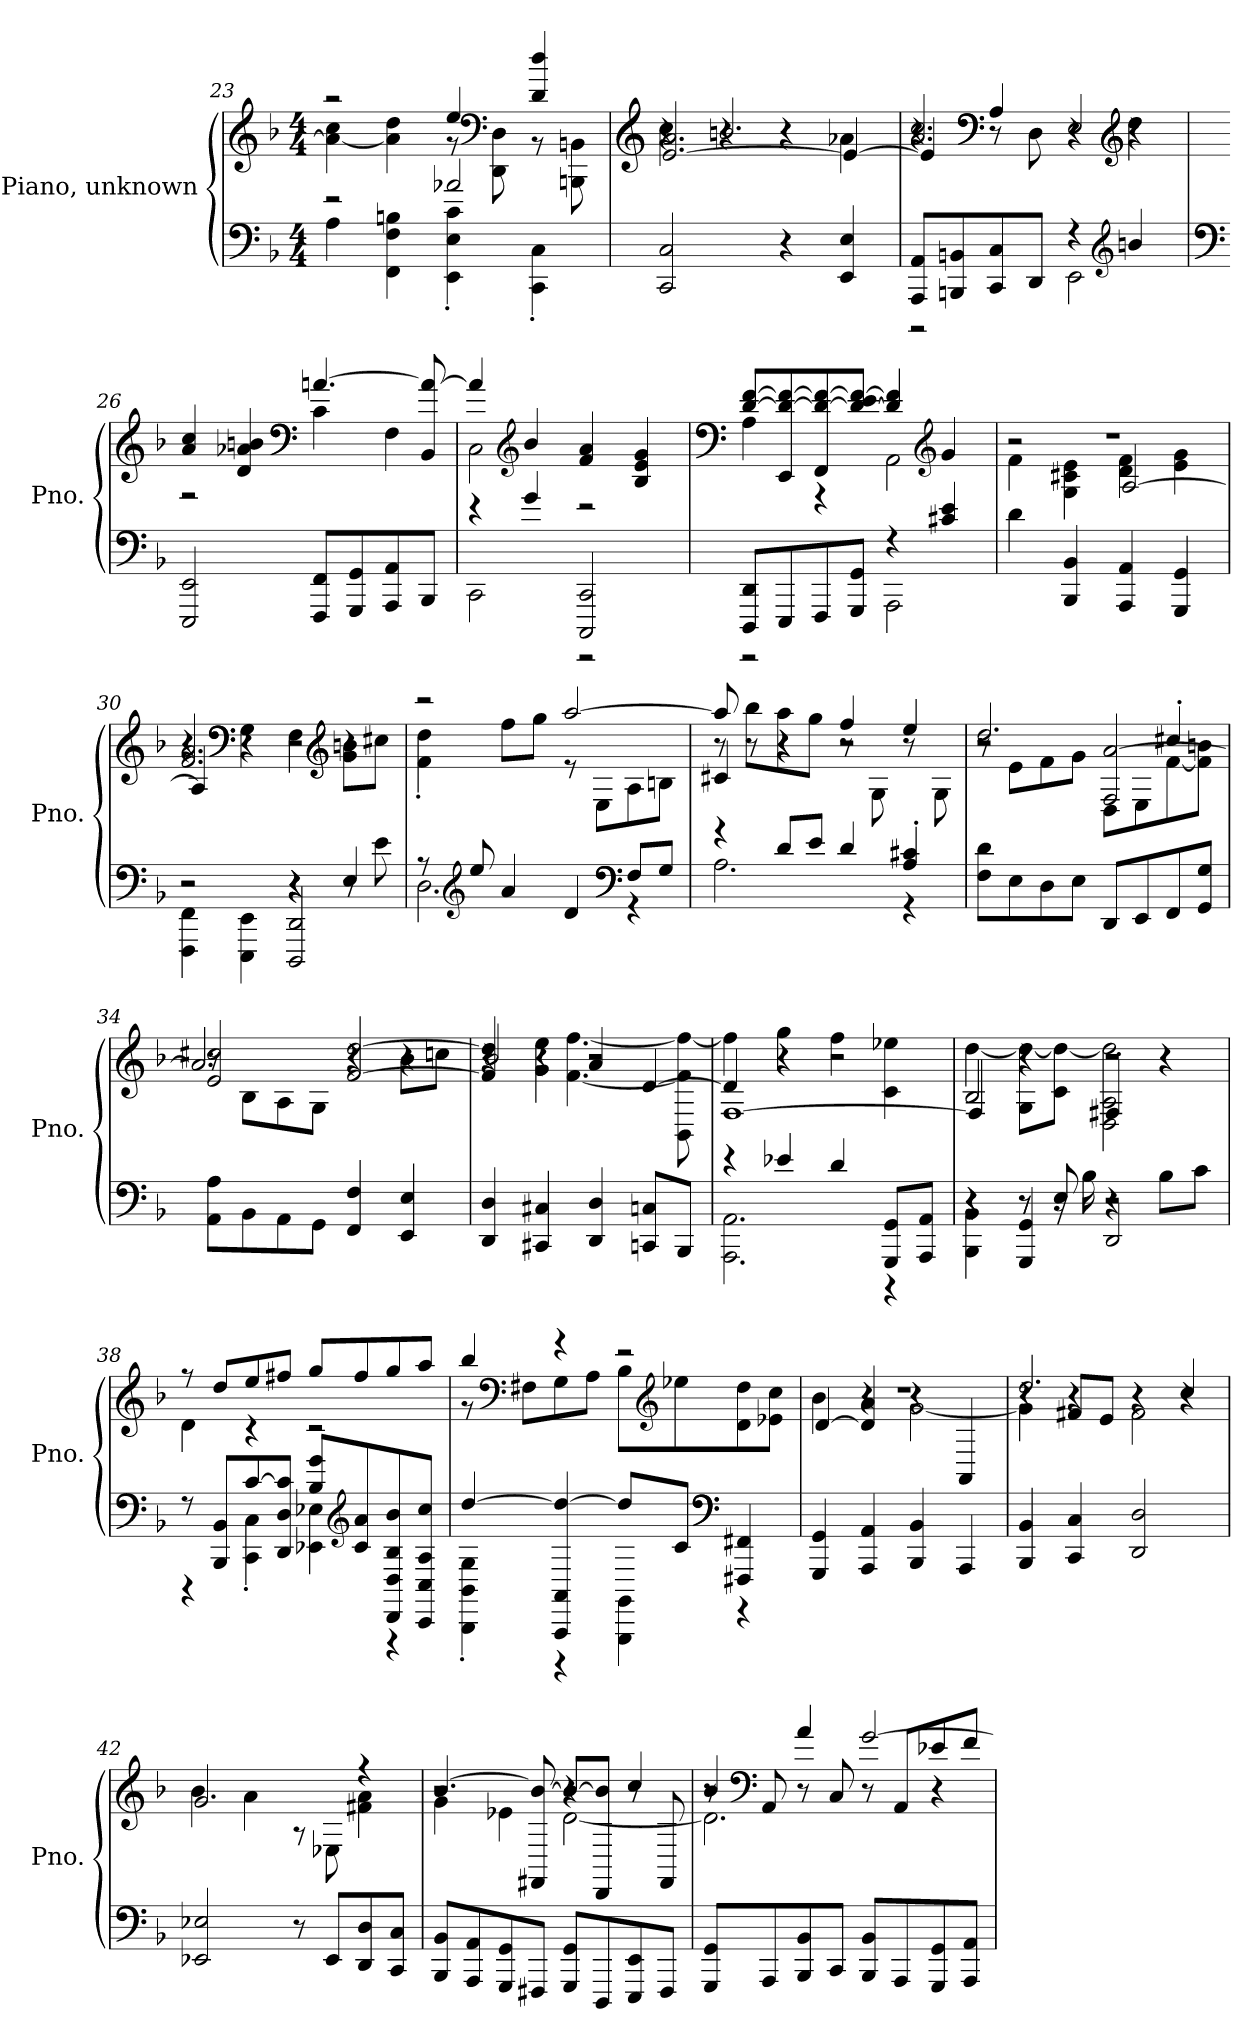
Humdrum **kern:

**kern	**kern
*part1	*part1
*staff2	*staff1
*I"Piano, unknown	*
*I'Pno.	*
!!LO:LB:g=z
*clefF4	*clefG2
*k[b-]	*k[b-]
*M4/4	*M4/4
=23	=23
*^	*^
2r	4A\	2r	4a\_ 4cc\
.	4FF\ 4F\ 4Bn\	.	4a\] 4dd\
2a-X/	4EE\' 4E\' 4c\'	4ee/	8r
*	*	*clefF4	*
.	.	.	8DD\ 8D\
.	4CC\' 4C\'	4d/ 4dd/	8r
.	.	.	8BBBn\ 8BBn\
*v	*v	*	*
*	*v	*v
=24	=24
*	*clefG2
*	*^
*	*	*^
2CC/ 2C/	4r	4cc\	[2.e/ 2.a/
.	2.bn/	4r	.
4r	.	4r	.
4EE/ 4E/	.	4a-X\	4e/_
=25	=25	=25	=25
*^	*	*	*
8AAA/ 8AA/L	2r	2.a/ 2.cc/	4r	4e/]
8BBBn/ 8BBn/	.	.	.	.
*	*	*clefF4	*	*
8CC/ 8C/	.	.	8r	4A/
8DD/J	.	.	8D\	.
4r	2EE\	.	4r	2E/
*clefG2	*	*clefG2	*	*
4bn/	.	4r	4dd\	.
*v	*v	*	*	*
*	*v	*v	*v
!!LO:LB:g=z
=26	=26
*clefF4	*
*	*^
2EEE/ 2EE/	4a/ 4cc/	2r
.	4d/ 4a-X/ 4bn/	.
*	*clefF4	*
8FFF/ 8FF/L	[4.an/	4c\
8GGG/ 8GG/	.	.
8AAA/ 8AA/	.	4F\
8BBB-/J	8BB-/ 8a/_	.
=27	=27	=27
*^	*	*
4r	2CC\	4a/]	2C\
*	*	*clefG2	*
4g/	.	4b-/	.
2CCC/ 2CC/	2r	4f/ 4a/	2r
.	.	4B-/ 4e/ 4g/	.
=28	=28	=28	=28
*	*	*clefF4	*
8DDD/ 8DD/L	2r	[8d/ [8f/L	4A\
8EEE/	.	8EE/ 8d/_ 8f/_	.
8FFF/	.	8FF/ 8d/_ 8f/_	4r
8GGG/ 8GG/J	.	8d/_ 8e/ 8f/_J	.
4r	2AAA\	4d/] 4f/]	2AA\
*	*	*clefG2	*
4c#X/ 4e/	.	4g/	.
*v	*v	*	*
=29	=29	=29
*	*	*^
4d\	1r	4f\	2r
4BBB-/ 4BB-/	.	4G\ 4c#X\ 4e\	.
4AAA/ 4AA/	.	4d\ 4f\	[2A/
4GGG/ 4GG/	.	4e\ 4g\	.
!!LO:PB:g=z	!!	!!
=30	=30	=30	=30
*^	*	*	*
*	*^	*	*	*
2r	4FFF\ 4FF\	2r	2.f/ 2.a/	4r	4A/]
*	*	*	*clefF4	*	*
.	4EEE\ 4EE\	.	.	4G\	4r
4r	4r	2DDD/ 2DD/	.	4F\	2r
*	*	*	*clefG2	*	*
4E/	8r	.	4r	8g\ 8bn\L	.
.	8e\	.	.	8cc#X\J	.
*	*v	*v	*	*	*
*	*	*	*v	*v
=31	=31	=31	=31
8r	2.D\	2r	4f\' 4dd\'
*clefG2	*	*	*
8ee/	.	.	.
4a/	.	.	8ff\L
.	.	.	8gg\J
4d/	.	[2aa/	8r
.	.	.	8E\L
*clefF4	*	*	*
8F/L	4r	.	8A\
8G/J	.	.	8Bn\J
=32	=32	=32	=32
*	*	*	*^
4r	2.A\	8aa/]	8r	4c#X/
.	.	8r	8bb-\L	.
8d/L	.	4r	8aa\	4r
8e/J	.	.	8gg\J	.
4d/	.	4ff/	8r	2r
.	.	.	8G\	.
4A/' 4c#X/'	4r	4ee/	8r	.
.	.	.	8G\	.
*v	*v	*	*	*
!!LO:LB:g=z	!!	!!
=33	=33	=33	=33
8F\ 8d\L	2.dd/	8r	2r
8E\	.	8e\L	.
8D\	.	8f\	.
8E\J	.	8g\J	.
8DD/L	.	8D\L	2F/ [2a/
8EE/	.	8E\	.
8FF/	4cc#X'/	[8f\	.
8GG/ 8G/J	.	8f\] 8bn\J	.
=34	=34	=34	=34
8AA\ 8A\L	2e/ 2cc#X/	8r	2.a/]
8BB-\	.	8B-\L	.
8AA\	.	8A\	.
8GG\J	.	8G\J	.
4FF/ 4F/	[2f/ [2dd/	4r	.
4EE/ 4E/	.	8b-\L	4r
.	.	8ccn\J	.
=35	=35	=35	=35
4DD/ 4D/	4f/] 4dd/]	4r	2b-/
4CC#X/ 4C#X/	4r	4g\ 4ee\	.
4DD/ 4D/	4a/	[4.f\ [4.ff\	2r
8CCn/ 8Cn/L	[4d/	.	.
8BBB-/J	.	8BB-\ 8f\] 8ff\_	.
=36	=36	=36	=36
*^	*	*	*
4r	2.AAA\ 2.AA\	4d/]	4ff\]	[1F
4e-X/	.	4r	4gg\	.
4d/	.	2r	4ff\	.
8GGG/ 8GG/L	4r	.	4c\ 4ee-X\	.
8AAA/ 8AA/J	.	.	.	.
!!LO:LB:g=z	!!	!!
=37	=37	=37	=37	=37
*	*^	*	*	*
4r	4BBB-\ 4BB-\	4r	2B-/	[4dd\	4F/]
8r	8r	4GGG/ 4GG/	.	8G\ 8dd\_L	4r
8E/	16r	.	.	8c\ 8dd\_J	.
.	16B-\	.	.	.	.
2r	4r	2DD/	4F#X'/	2D\ 2A\ 2dd\]	2r
.	8B-\L	.	4r	.	.
.	8c\J	.	.	.	.
*	*v	*v	*	*	*
*	*	*	*v	*v
=38	=38	=38	=38
8r	4r	8r	4d\
8BBB-/ 8BB-/L	.	8dd/L	.
[8c/	4CC\' 4C\'	8ee/	4r
8DD/ 8D/ 8c/]J	.	8ff#X/J	.
8B-/ 8g/L	4EE-X\ 4E-X\	8gg/L	2r
*clefG2	*	*	*
8c/ 8a/	.	8ff#/	.
8DD/ 8D/ 8B-/ 8b-/	4r	8gg/	.
8CC/ 8C/ 8A/ 8cc/J	.	8aa/J	.
=39	=39	=39	=39
[4dd/	4BBB-\' 4BB-\' 4G\'	4bb-/	8r
*	*	*clefF4	*
.	.	.	8F#X\L
4AAA/ 4AA/ 4dd/_	4r	4r	8G\
.	.	.	8A\J
8dd/L]	4GGG\ 4GG\	2r	8B-\L
*	*	*clefG2	*
8c/J	.	.	8ee-X\
*clefF4	*	*	*
4FFF#X/ 4FF#X/	4r	.	8d\ 8dd\
.	.	.	8e-X\ 8cc\J
*v	*v	*	*
!!LO:LB:g=z
=40	=40	=40
*	*	*^
4GGG/ 4GG/	1r	4b-\	[4d/
4AAA/ 4AA/	.	4r	4d/] 4a/
4BBB-/ 4BB-/	.	[2g\	4r
4AAA/	.	.	4AA/
=41	=41	=41	=41
4BBB-/ 4BB-/	2.dd/	4g\]	4r
4CC/ 4C/	.	4r	8f#X/L
.	.	.	8e/J
2DD/ 2D/	.	2f#\	4r
.	4r	.	4cc/
*	*	*v	*v
=42	=42	=42
2EE-X/ 2E-X/	2.g/	4b-\
.	.	4a\
8r	.	8r
8EE-/L	.	8E-X\
8DD/ 8D/	4r	4f#X\ 4a\
8CC/ 8C/J	.	.
=43	=43	=43
*	*	*^
8BBB-/ 8BB-/L	2r	4g\	[4.b-/
8AAA/ 8AA/	.	.	.
8GGG/ 8GG/	.	4e-X\	.
8FFF#X/J	.	.	8FF#X/ 8b-/_
8GGG/ 8GG/L	4r	[2d\	8b-/L_
8DDD/	.	.	8DD/ 8b-/]J
8EEE/ 8EE/	4cc/	.	8r
8FFF#/J	.	.	8FF#/
!!LO:LB:g=z	!!	!!
=44	=44	=44	=44
8GGG/ 8GG/L	4b-/	2.d\]	8r
*	*clefF4	*	*
8AAA/	.	.	8AA/
8BBB-/ 8BB-/	4a/	.	8r
8CC/J	.	.	8C/
8BBB-/ 8BB-/L	[2g/	.	8r
8AAA/	.	.	8AA/L
8GGG/ 8GG/	.	4r	8e-X/
8AAA/ 8AA/J	.	.	8f/J
*	*v	*v	*v
=	=
*-	*-
